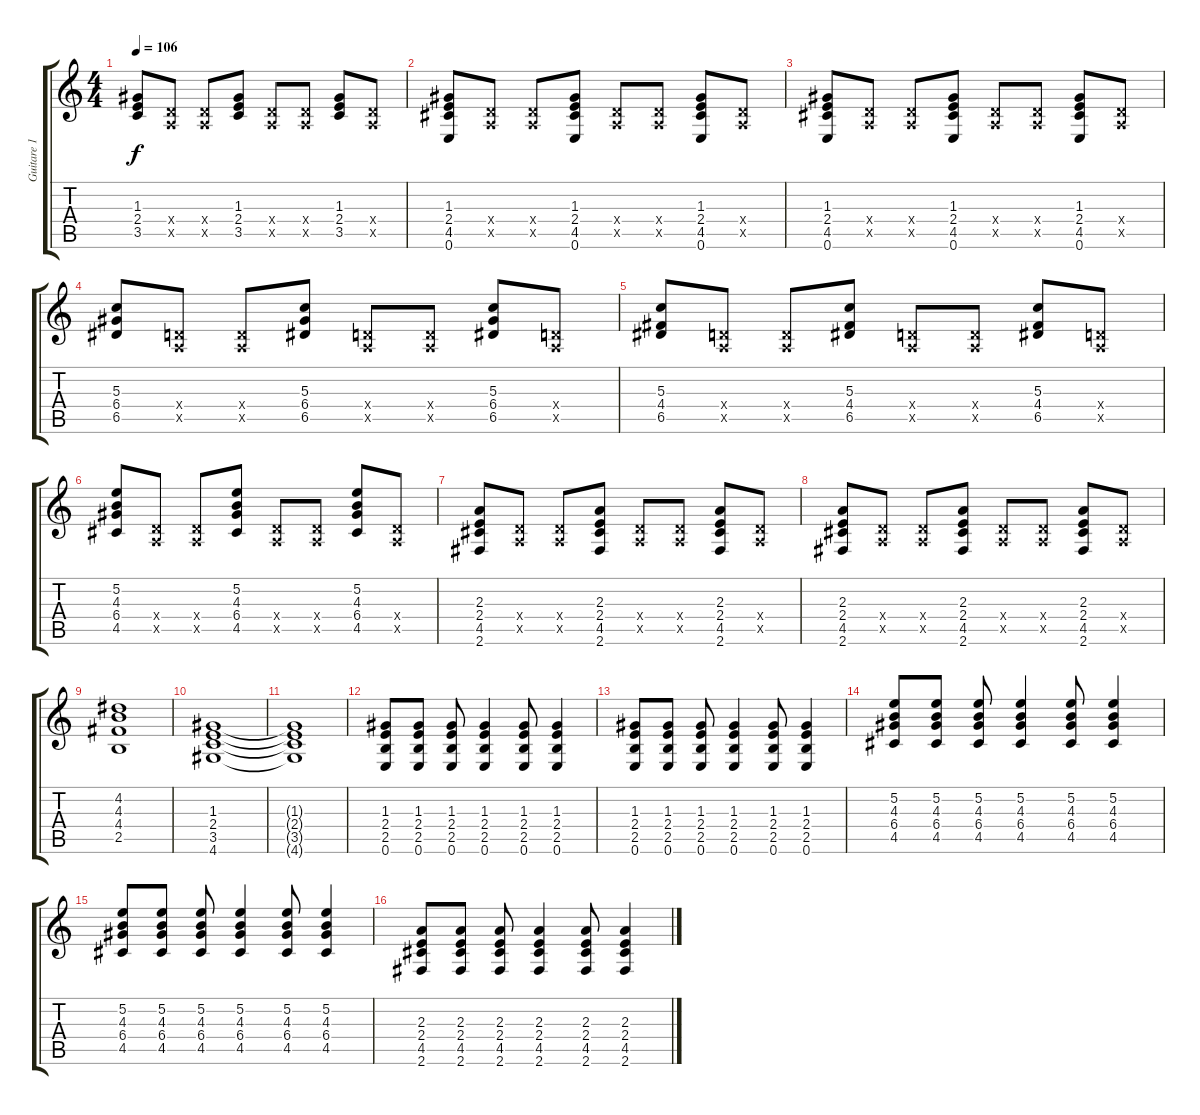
\track ("Guitare 1" "Guitare 1") {instrument electricguitarclean}
\staff {score tabs}
\tuning (E4 B3 G3 D3 A2 E2) {hide}
\ts (4 4)
\tempo 106
\clef g2
\ks c
(1.3 2.4 3.5).8{dy f} (0.4{x} 0.5{x}).8 (0.4{x} 0.5{x}).8 (1.3 2.4 3.5).8 (0.4{x} 0.5{x}).8 (0.4{x} 0.5{x}).8 (1.3 2.4 3.5).8 (0.4{x} 0.5{x}).8 |
(1.3 2.4 4.5 0.6).8 (0.4{x} 0.5{x}).8 (0.4{x} 0.5{x}).8 (1.3 2.4 4.5 0.6).8 (0.4{x} 0.5{x}).8 (0.4{x} 0.5{x}).8 (1.3 2.4 4.5 0.6).8 (0.4{x} 0.5{x}).8 |
(1.3 2.4 4.5 0.6).8 (0.4{x} 0.5{x}).8 (0.4{x} 0.5{x}).8 (1.3 2.4 4.5 0.6).8 (0.4{x} 0.5{x}).8 (0.4{x} 0.5{x}).8 (1.3 2.4 4.5 0.6).8 (0.4{x} 0.5{x}).8 |
(5.3 6.4 6.5).8 (0.4{x} 0.5{x}).8 (0.4{x} 0.5{x}).8 (5.3 6.4 6.5).8 (0.4{x} 0.5{x}).8 (0.4{x} 0.5{x}).8 (5.3 6.4 6.5).8 (0.4{x} 0.5{x}).8 |
(5.3 4.4 6.5).8 (0.4{x} 0.5{x}).8 (0.4{x} 0.5{x}).8 (5.3 4.4 6.5).8 (0.4{x} 0.5{x}).8 (0.4{x} 0.5{x}).8 (5.3 4.4 6.5).8 (0.4{x} 0.5{x}).8 |
(5.2 4.3 6.4 4.5).8 (0.4{x} 0.5{x}).8 (0.4{x} 0.5{x}).8 (5.2 4.3 6.4 4.5).8 (0.4{x} 0.5{x}).8 (0.4{x} 0.5{x}).8 (5.2 4.3 6.4 4.5).8 (0.4{x} 0.5{x}).8 |
(2.3 2.4 4.5 2.6).8 (0.4{x} 0.5{x}).8 (0.4{x} 0.5{x}).8 (2.3 2.4 4.5 2.6).8 (0.4{x} 0.5{x}).8 (0.4{x} 0.5{x}).8 (2.3 2.4 4.5 2.6).8 (0.4{x} 0.5{x}).8 |
(2.3 2.4 4.5 2.6).8 (0.4{x} 0.5{x}).8 (0.4{x} 0.5{x}).8 (2.3 2.4 4.5 2.6).8 (0.4{x} 0.5{x}).8 (0.4{x} 0.5{x}).8 (2.3 2.4 4.5 2.6).8 (0.4{x} 0.5{x}).8 |
(4.2 4.3 4.4 2.5).1 |
(1.3 2.4 3.5 4.6).1 |
(1.3{t} 2.4{t} 3.5{t} 4.6{t}).1 |
(1.3 2.4 2.5 0.6).8 (1.3 2.4 2.5 0.6).8 (1.3 2.4 2.5 0.6).8 (1.3 2.4 2.5 0.6).4 (1.3 2.4 2.5 0.6).8 (1.3 2.4 2.5 0.6).4 |
(1.3 2.4 2.5 0.6).8 (1.3 2.4 2.5 0.6).8 (1.3 2.4 2.5 0.6).8 (1.3 2.4 2.5 0.6).4 (1.3 2.4 2.5 0.6).8 (1.3 2.4 2.5 0.6).4 |
(5.2 4.3 6.4 4.5).8 (5.2 4.3 6.4 4.5).8 (5.2 4.3 6.4 4.5).8 (5.2 4.3 6.4 4.5).4 (5.2 4.3 6.4 4.5).8 (5.2 4.3 6.4 4.5).4 |
(5.2 4.3 6.4 4.5).8 (5.2 4.3 6.4 4.5).8 (5.2 4.3 6.4 4.5).8 (5.2 4.3 6.4 4.5).4 (5.2 4.3 6.4 4.5).8 (5.2 4.3 6.4 4.5).4 |
(2.3 2.4 4.5 2.6).8 (2.3 2.4 4.5 2.6).8 (2.3 2.4 4.5 2.6).8 (2.3 2.4 4.5 2.6).4 (2.3 2.4 4.5 2.6).8 (2.3 2.4 4.5 2.6).4
